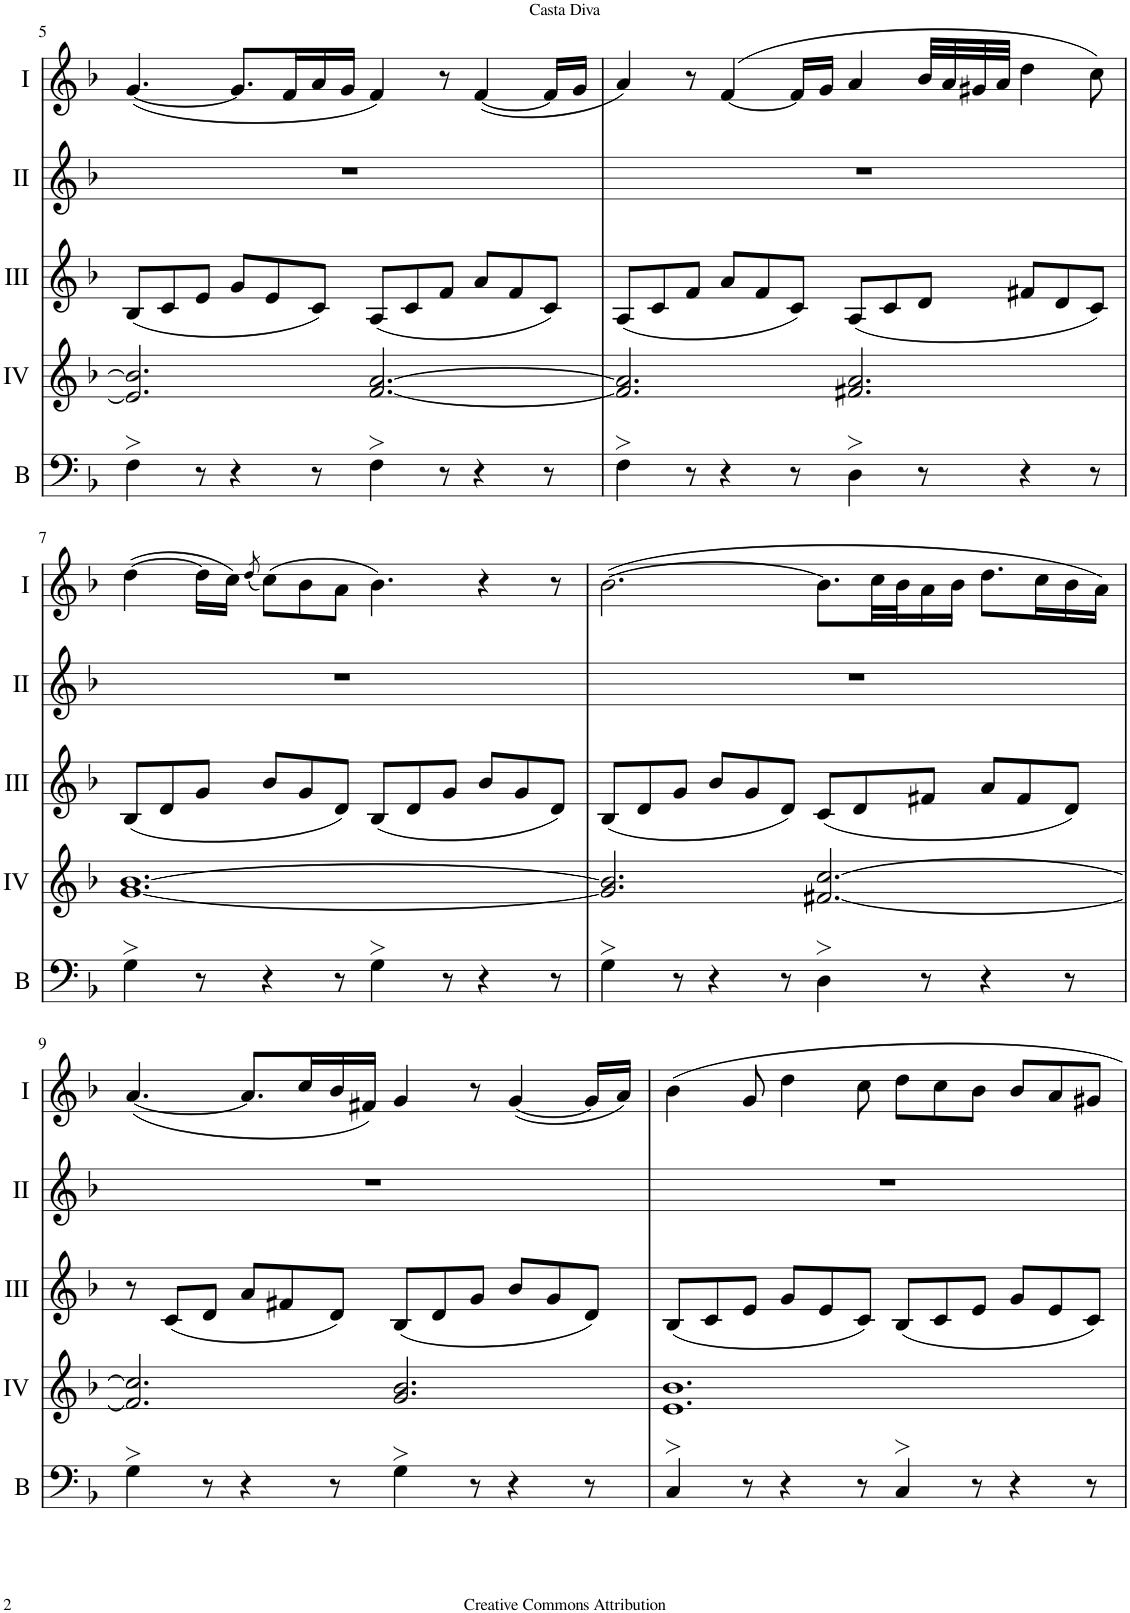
**kern	**kern	**kern	**kern	**kern
*part5	*part4	*part3	*part2	*part1
*staff5	*staff4	*staff3	*staff2	*staff1
*I"Basson	*I"Acc. 4	*I"Acc. 3	*I"Acc. 2	*I"Acc. 1
*I'B	*	*	*	*
!!LO:PB:g=z
*clefF4	*clefG2	*clefG2	*clefG2	*clefG2
*Trd7c12	*Trd7c12	*	*	*
*k[b-]	*k[b-]	*k[b-]	*k[b-]	*k[b-]
*M12/8	*M12/8	*M12/8	*M12/8	*M12/8
=5	=5	=5	=5	=5
4F>\	2.e/] 2.b-/]	(8B-/L	1.r	([4.g/
.	.	8c/	.	.
8r	.	8e/J	.	.
4r	.	8g/L	.	8.g/L]
.	.	8e/	.	.
.	.	.	.	16f/L
8r	.	8c/J)	.	16a/
.	.	.	.	16g/JJ
4F>\	[2.f/ [2.a/	(8A/L	.	4f/)
.	.	8c/	.	.
8r	.	8f/J	.	8r
4r	.	8a/L	.	([4f/
.	.	8f/	.	.
8r	.	8c/J)	.	16f/LL]
.	.	.	.	16g/JJ
=6	=6	=6	=6	=6
4F>\	2.f/] 2.a/]	(8A/L	1.r	4a/)
.	.	8c/	.	.
8r	.	8f/J	.	8r
4r	.	8a/L	.	([4f/
.	.	8f/	.	.
8r	.	8c/J)	.	16f/LL]
.	.	.	.	16g/JJ
4D>\	2.f#X/ 2.a/	(8A/L	.	4a/
.	.	8c/	.	.
8r	.	8d/J	.	32b-/LLL
.	.	.	.	32a/
.	.	.	.	32g#X/
.	.	.	.	32a/JJJ
4r	.	8f#X/L	.	4dd\
.	.	8d/	.	.
8r	.	8c/J)	.	8cc\)
!!LO:LB:g=z
=7	=7	=7	=7	=7
4G>\	[1.g [1.b-	(8B-/L	1.r	([4dd\
.	.	8d/	.	.
8r	.	8g/J	.	16dd\LL]
.	.	.	.	16cc\JJ)
.	.	.	.	(8qdd/
4r	.	8b-/L	.	(8cc\L)
.	.	8g/	.	8b-\
8r	.	8d/J)	.	8a\J
4G>\	.	(8B-/L	.	4.b-\)
.	.	8d/	.	.
8r	.	8g/J	.	.
4r	.	8b-/L	.	4r
.	.	8g/	.	.
8r	.	8d/J)	.	8r
=8	=8	=8	=8	=8
4G>\	2.g/] 2.b-/]	(8B-/L	1.r	([2.b-\
.	.	8d/	.	.
8r	.	8g/J	.	.
4r	.	8b-/L	.	.
.	.	8g/	.	.
8r	.	8d/J)	.	.
4D>\	[2.f#X/ [2.cc/	(8c/L	.	8.b-\L]
.	.	8d/	.	.
.	.	.	.	32cc\LL
.	.	.	.	32b-\J
8r	.	8f#X/J	.	16a\
.	.	.	.	16b-\JJ
4r	.	8a/L	.	8.dd\L
.	.	8f#/	.	.
.	.	.	.	16cc\L
8r	.	8d/J)	.	16b-\
.	.	.	.	16a\JJ)
!!LO:LB:g=z
=9	=9	=9	=9	=9
4G>\	2.f#/] 2.cc/]	8r	1.r	([4.a/
.	.	(8c/L	.	.
8r	.	8d/J	.	.
4r	.	8a/L	.	8.a/L]
.	.	8f#X/	.	.
.	.	.	.	16cc/L
8r	.	8d/J)	.	16b-/
.	.	.	.	16f#X/JJ)
4G>\	2.g/ 2.b-/	(8B-/L	.	4g/
.	.	8d/	.	.
8r	.	8g/J	.	8r
4r	.	8b-/L	.	([4g/
.	.	8g/	.	.
8r	.	8d/J)	.	16g/LL]
.	.	.	.	16a/JJ)
=10	=10	=10	=10	=10
4C>/	1.e 1.b-	(8B-/L	1.r	4b-\
.	.	8c/	.	.
8r	.	8e/J	.	8g/
4r	.	8g/L	.	4dd\
.	.	8e/	.	.
8r	.	8c/J)	.	8cc\
4C>/	.	(8B-/L	.	8dd\L
.	.	8c/	.	8cc\
8r	.	8e/J	.	8b-\J
4r	.	8g/L	.	8b-/L
.	.	8e/	.	8a/
8r	.	8c/J)	.	8g#X/J
=	=	=	=	=
*-	*-	*-	*-	*-
